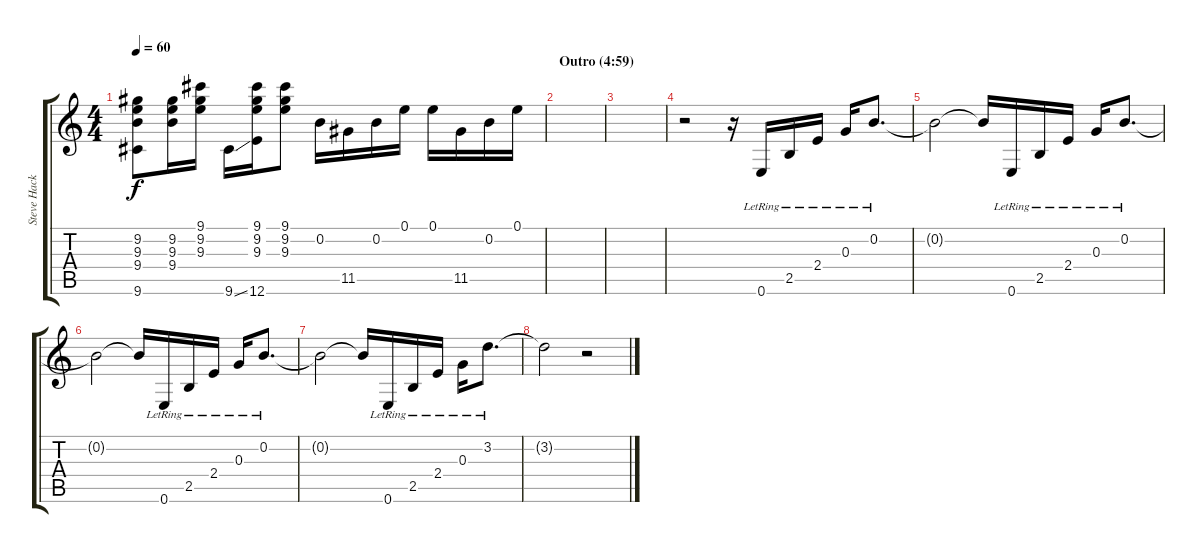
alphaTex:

\track ("Steve Hackett (electric guitar)" "Steve Hack") {instrument electricguitarjazz}
\staff {score tabs}
\tuning (E4 B3 G3 D3 A2 E2) {hide}
\ts (4 4)
\tempo 60
\clef g2
\ks c
(9.2 9.3 9.4 9.6).8{dy f} (9.2 9.3 9.4).16 (9.1 9.2 9.3).16 9.6{ss}.16 (9.1 9.2 9.3 12.6).16 (9.1 9.2 9.3).8 0.2.16 11.5.16 0.2.16 0.1.16 0.1.16 11.5.16 0.2.16 0.1.16 |
\section ("" "Outro (4:59)")
|
|
r.2 r.16 0.6{lr}.16 2.5{lr}.16 2.4{lr}.16 0.3{lr}.16 0.2{lr}.8{d} |
0.2{t}.2 0.2{t}.16 0.6{lr}.16 2.5{lr}.16 2.4{lr}.16 0.3{lr}.16 0.2{lr}.8{d} |
0.2{t}.2{volume 8} 0.2{t}.16 0.6{lr}.16 2.5{lr}.16 2.4{lr}.16 0.3{lr}.16 0.2{lr}.8{d} |
0.2{t}.2{volume 6} 0.2{t}.16 0.6{lr}.16 2.5{lr}.16 2.4{lr}.16 0.3{lr}.16 3.2{lr}.8{d} |
3.2{t}.2{volume 0} r.2
